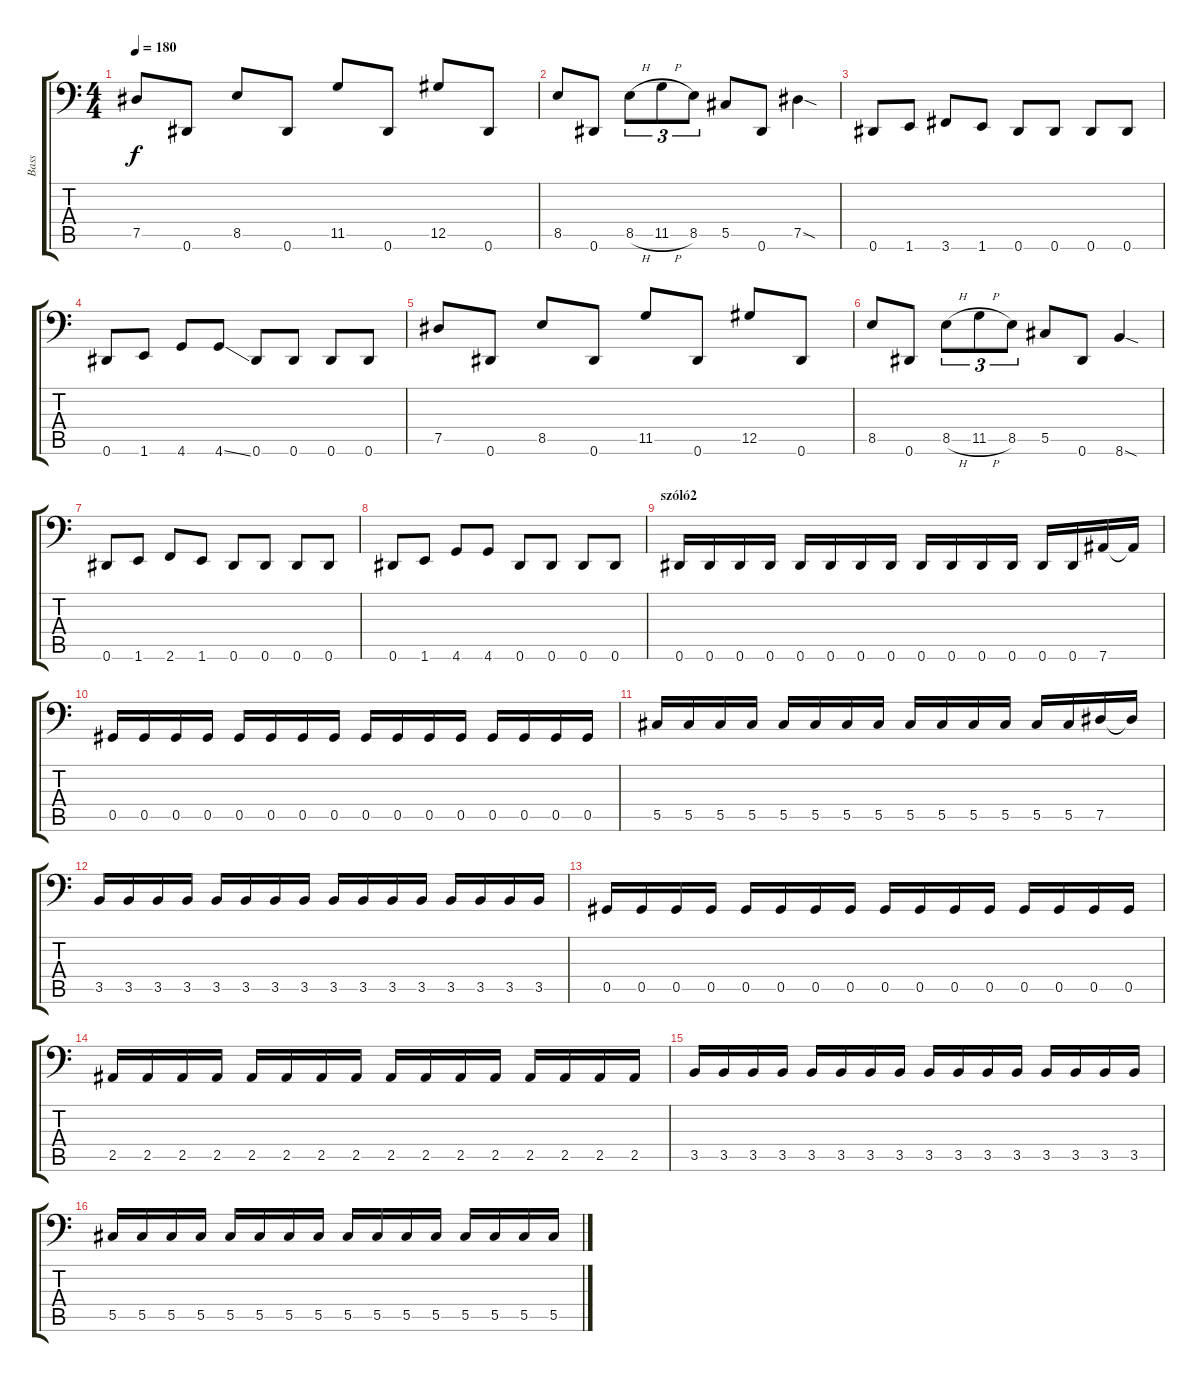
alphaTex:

\track ("Bass" "Bass") {instrument electricbasspick}
\staff {score tabs}
\tuning (Eb3 Bb2 Gb2 Db2 Ab1 Eb1) {hide}
\ts (4 4)
\tempo 180
\clef f4
\ks c
7.5.8{dy f} 0.6.8 8.5.8 0.6.8 11.5.8 0.6.8 12.5.8 0.6.8 |
8.5.8 0.6.8 8.5{h}.8{tu (3 2)} 11.5{h}.8{tu (3 2)} 8.5.8{tu (3 2)} 5.5.8 0.6.8 7.5{sod}.4 |
0.6.8 1.6.8 3.6.8 1.6.8 0.6.8 0.6.8 0.6.8 0.6.8 |
0.6.8 1.6.8 4.6.8 4.6{ss}.8 0.6.8 0.6.8 0.6.8 0.6.8 |
7.5.8 0.6.8 8.5.8 0.6.8 11.5.8 0.6.8 12.5.8 0.6.8 |
8.5.8 0.6.8 8.5{h}.8{tu (3 2)} 11.5{h}.8{tu (3 2)} 8.5.8{tu (3 2)} 5.5.8 0.6.8 8.6{sod}.4 |
0.6.8 1.6.8 2.6.8 1.6.8 0.6.8 0.6.8 0.6.8 0.6.8 |
0.6.8 1.6.8 4.6.8 4.6.8 0.6.8 0.6.8 0.6.8 0.6.8 |
\section ("" "szóló2")
0.6.16 0.6.16 0.6.16 0.6.16 0.6.16 0.6.16 0.6.16 0.6.16 0.6.16 0.6.16 0.6.16 0.6.16 0.6.16 0.6.16 7.6.16 7.6{t}.16 |
0.5.16 0.5.16 0.5.16 0.5.16 0.5.16 0.5.16 0.5.16 0.5.16 0.5.16 0.5.16 0.5.16 0.5.16 0.5.16 0.5.16 0.5.16 0.5.16 |
5.5.16 5.5.16 5.5.16 5.5.16 5.5.16 5.5.16 5.5.16 5.5.16 5.5.16 5.5.16 5.5.16 5.5.16 5.5.16 5.5.16 7.5.16 7.5{t}.16 |
3.5.16 3.5.16 3.5.16 3.5.16 3.5.16 3.5.16 3.5.16 3.5.16 3.5.16 3.5.16 3.5.16 3.5.16 3.5.16 3.5.16 3.5.16 3.5.16 |
0.5.16 0.5.16 0.5.16 0.5.16 0.5.16 0.5.16 0.5.16 0.5.16 0.5.16 0.5.16 0.5.16 0.5.16 0.5.16 0.5.16 0.5.16 0.5.16 |
2.5.16 2.5.16 2.5.16 2.5.16 2.5.16 2.5.16 2.5.16 2.5.16 2.5.16 2.5.16 2.5.16 2.5.16 2.5.16 2.5.16 2.5.16 2.5.16 |
3.5.16 3.5.16 3.5.16 3.5.16 3.5.16 3.5.16 3.5.16 3.5.16 3.5.16 3.5.16 3.5.16 3.5.16 3.5.16 3.5.16 3.5.16 3.5.16 |
5.5.16 5.5.16 5.5.16 5.5.16 5.5.16 5.5.16 5.5.16 5.5.16 5.5.16 5.5.16 5.5.16 5.5.16 5.5.16 5.5.16 5.5.16 5.5.16
